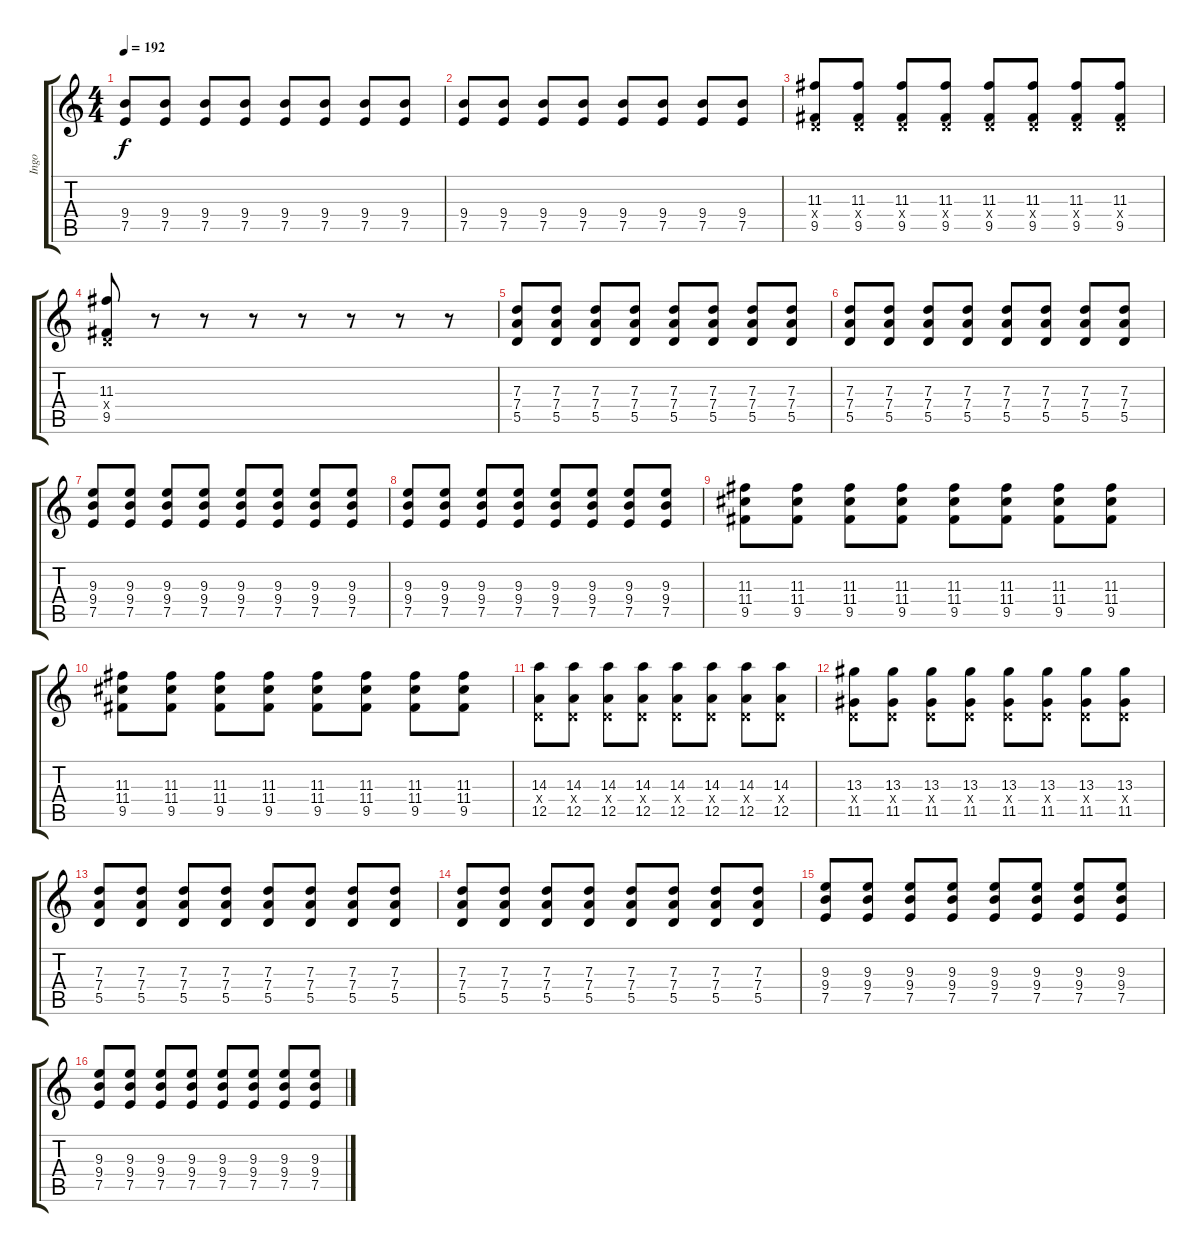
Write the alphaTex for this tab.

\track ("Ingo" "Ingo") {instrument distortionguitar}
\staff {score tabs}
\tuning (E4 B3 G3 D3 A2 D2) {hide}
\ts (4 4)
\tempo 192
\clef g2
\ks c
(9.4 7.5).8{dy f instrument distortionguitar} (9.4 7.5).8 (9.4 7.5).8 (9.4 7.5).8 (9.4 7.5).8 (9.4 7.5).8 (9.4 7.5).8 (9.4 7.5).8 |
(9.4 7.5).8 (9.4 7.5).8 (9.4 7.5).8 (9.4 7.5).8 (9.4 7.5).8 (9.4 7.5).8 (9.4 7.5).8 (9.4 7.5).8 |
(11.3 0.4{x} 9.5).8 (11.3 0.4{x} 9.5).8 (11.3 0.4{x} 9.5).8 (11.3 0.4{x} 9.5).8 (11.3 0.4{x} 9.5).8 (11.3 0.4{x} 9.5).8 (11.3 0.4{x} 9.5).8 (11.3 0.4{x} 9.5).8 |
(11.3 0.4{x} 9.5).8 r.8 r.8 r.8 r.8 r.8 r.8 r.8 |
(7.3 7.4 5.5).8 (7.3 7.4 5.5).8 (7.3 7.4 5.5).8 (7.3 7.4 5.5).8 (7.3 7.4 5.5).8 (7.3 7.4 5.5).8 (7.3 7.4 5.5).8 (7.3 7.4 5.5).8 |
(7.3 7.4 5.5).8 (7.3 7.4 5.5).8 (7.3 7.4 5.5).8 (7.3 7.4 5.5).8 (7.3 7.4 5.5).8 (7.3 7.4 5.5).8 (7.3 7.4 5.5).8 (7.3 7.4 5.5).8 |
(9.3 9.4 7.5).8 (9.3 9.4 7.5).8 (9.3 9.4 7.5).8 (9.3 9.4 7.5).8 (9.3 9.4 7.5).8 (9.3 9.4 7.5).8 (9.3 9.4 7.5).8 (9.3 9.4 7.5).8 |
(9.3 9.4 7.5).8 (9.3 9.4 7.5).8 (9.3 9.4 7.5).8 (9.3 9.4 7.5).8 (9.3 9.4 7.5).8 (9.3 9.4 7.5).8 (9.3 9.4 7.5).8 (9.3 9.4 7.5).8 |
(11.3 11.4 9.5).8 (11.3 11.4 9.5).8 (11.3 11.4 9.5).8 (11.3 11.4 9.5).8 (11.3 11.4 9.5).8 (11.3 11.4 9.5).8 (11.3 11.4 9.5).8 (11.3 11.4 9.5).8 |
(11.3 11.4 9.5).8 (11.3 11.4 9.5).8 (11.3 11.4 9.5).8 (11.3 11.4 9.5).8 (11.3 11.4 9.5).8 (11.3 11.4 9.5).8 (11.3 11.4 9.5).8 (11.3 11.4 9.5).8 |
(14.3 0.4{x} 12.5).8 (14.3 0.4{x} 12.5).8 (14.3 0.4{x} 12.5).8 (14.3 0.4{x} 12.5).8 (14.3 0.4{x} 12.5).8 (14.3 0.4{x} 12.5).8 (14.3 0.4{x} 12.5).8 (14.3 0.4{x} 12.5).8 |
(13.3 0.4{x} 11.5).8 (13.3 0.4{x} 11.5).8 (13.3 0.4{x} 11.5).8 (13.3 0.4{x} 11.5).8 (13.3 0.4{x} 11.5).8 (13.3 0.4{x} 11.5).8 (13.3 0.4{x} 11.5).8 (13.3 0.4{x} 11.5).8 |
(7.3 7.4 5.5).8 (7.3 7.4 5.5).8 (7.3 7.4 5.5).8 (7.3 7.4 5.5).8 (7.3 7.4 5.5).8 (7.3 7.4 5.5).8 (7.3 7.4 5.5).8 (7.3 7.4 5.5).8 |
(7.3 7.4 5.5).8 (7.3 7.4 5.5).8 (7.3 7.4 5.5).8 (7.3 7.4 5.5).8 (7.3 7.4 5.5).8 (7.3 7.4 5.5).8 (7.3 7.4 5.5).8 (7.3 7.4 5.5).8 |
(9.3 9.4 7.5).8 (9.3 9.4 7.5).8 (9.3 9.4 7.5).8 (9.3 9.4 7.5).8 (9.3 9.4 7.5).8 (9.3 9.4 7.5).8 (9.3 9.4 7.5).8 (9.3 9.4 7.5).8 |
(9.3 9.4 7.5).8 (9.3 9.4 7.5).8 (9.3 9.4 7.5).8 (9.3 9.4 7.5).8 (9.3 9.4 7.5).8 (9.3 9.4 7.5).8 (9.3 9.4 7.5).8 (9.3 9.4 7.5).8
